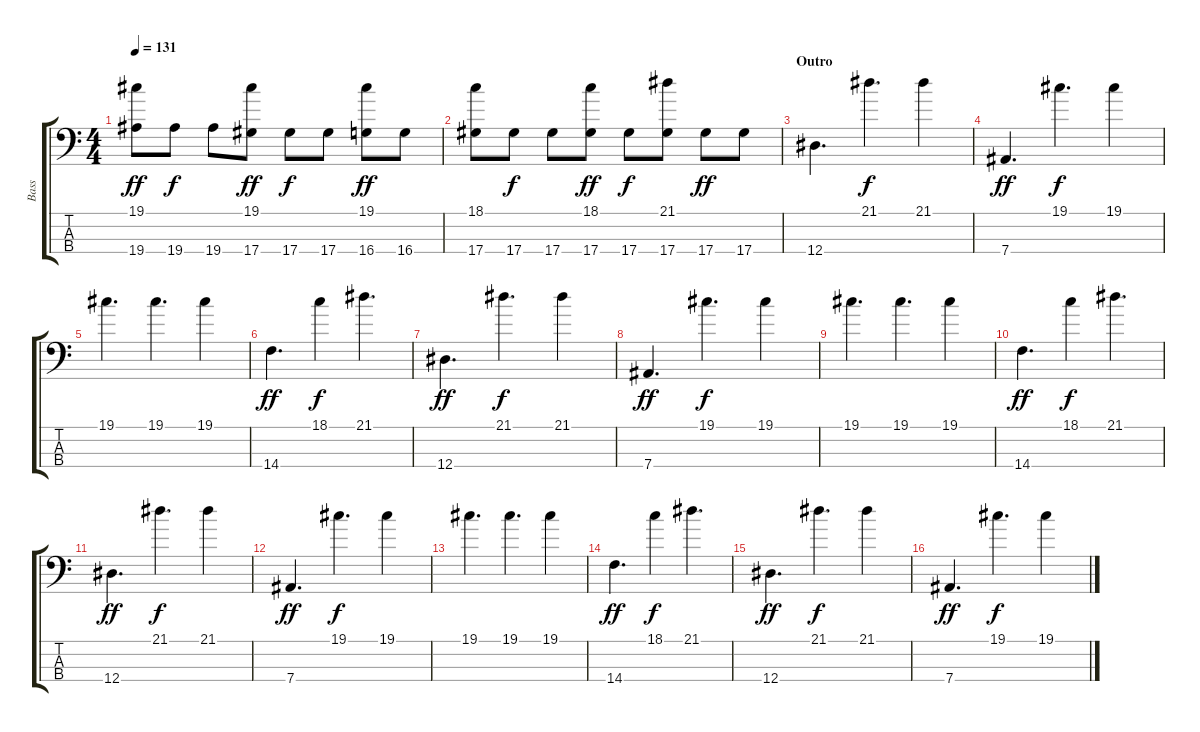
\track ("Bass" "Bass") {instrument electricbassfinger}
\staff {score tabs}
\tuning (Gb2 Db2 Ab1 Eb1) {hide}
\ts (4 4)
\tempo 131
\clef f4
\ks c
(19.1 19.4).8{dy ff} 19.4.8{dy f} 19.4.8 (19.1 17.4).8{dy ff} 17.4.8{dy f} 17.4.8 (19.1 16.4).8{dy ff} 16.4.8 |
(18.1 17.4).8 17.4.8{dy f} 17.4.8 (18.1 17.4).8{dy ff} 17.4.8{dy f} (21.1 17.4).8 17.4.8{dy ff} 17.4.8 |
\section ("" "Outro")
12.4.4{d} 21.1.4{d dy f} 21.1.4 |
7.4.4{d dy ff} 19.1.4{d dy f} 19.1.4 |
19.1.4{d} 19.1.4{d} 19.1.4 |
14.4.4{d dy ff} 18.1.4{dy f} 21.1.4{d} |
12.4.4{d dy ff} 21.1.4{d dy f} 21.1.4 |
7.4.4{d dy ff} 19.1.4{d dy f} 19.1.4 |
19.1.4{d} 19.1.4{d} 19.1.4 |
14.4.4{d dy ff} 18.1.4{dy f} 21.1.4{d} |
12.4.4{d dy ff} 21.1.4{d dy f} 21.1.4 |
7.4.4{d dy ff} 19.1.4{d dy f} 19.1.4 |
19.1.4{d} 19.1.4{d} 19.1.4 |
14.4.4{d dy ff} 18.1.4{dy f} 21.1.4{d} |
12.4.4{d dy ff} 21.1.4{d dy f} 21.1.4 |
7.4.4{d dy ff} 19.1.4{d dy f} 19.1.4
